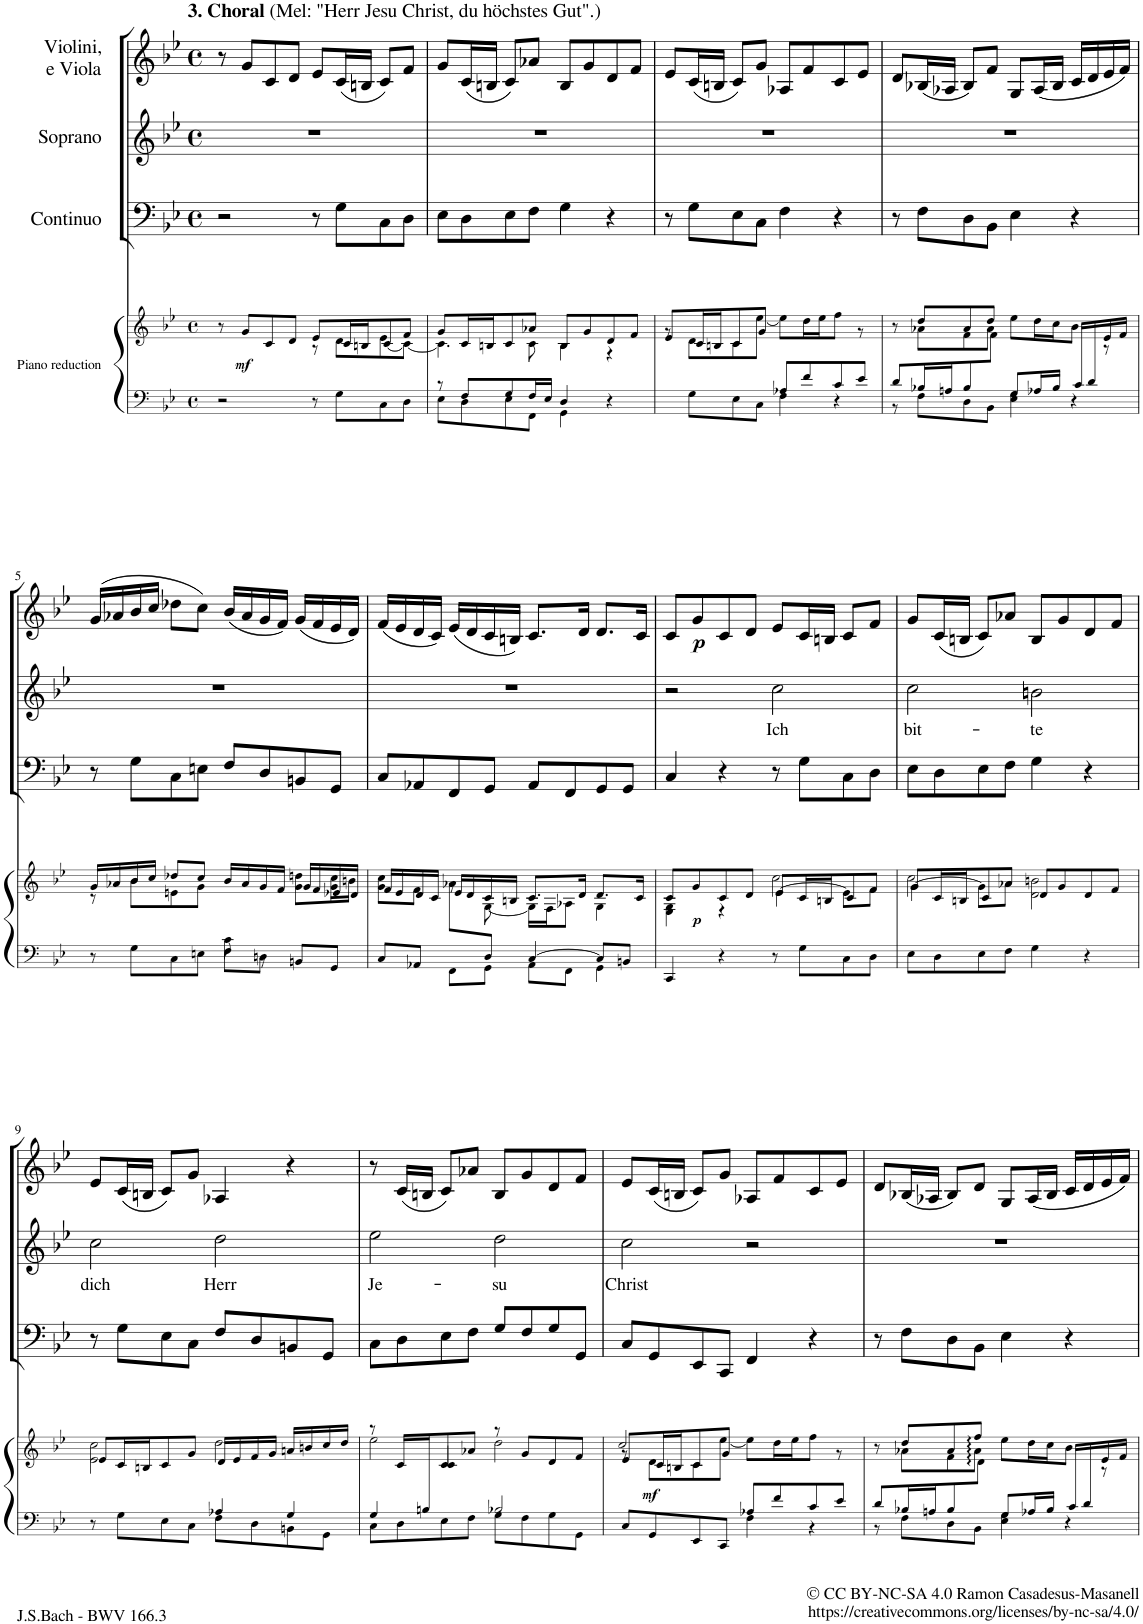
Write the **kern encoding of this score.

**kern	**kern	**dynam	**kern	**kern	**text	**kern	**dynam
*part4	*part4	*part4	*part3	*part2	*part2	*part1	*part1
*staff5	*staff4	*staff4/5	*staff3	*staff2	*staff2	*staff1	*staff1
*I"Piano reduction	*	*	*I"Continuo	*I"Soprano	*	*I"Violini, e Viola	*
*I'Pno	*	*	*	*	*	*	*
*stria5	*stria5	*	*	*	*	*	*
*clefF4	*clefG2	*	*clefF4	*clefG2	*	*clefG2	*
*k[b-e-]	*k[b-e-]	*	*k[b-e-]	*k[b-e-]	*	*k[b-e-]	*
*M4/4	*M4/4	*	*M4/4	*M4/4	*	*M4/4	*
*met(c)	*met(c)	*	*met(c)	*met(c)	*	*met(c)	*
=1	=1	=1	=1	=1	=1	=1	=1
*	*^	*	*	*	*	*	*
!	!	!	!	!	!	!	!LO:TX:a:B:t=3. Choral	!
!	!	!	!	!	!	!	!LO:TX:a:t=(Mel&colon; "Herr Jesu Christ, du höchstes Gut".)	!
2r	8r	8ryy	.	2r	1r	.	8r	.
!	!	!	!LO:DY:b	!	!	!	!	!
.	8g/L	8ryy	mf	.	.	.	8g/L	.
.	8c/	4ryy	.	.	.	.	8c/	.
.	8d/J	.	.	.	.	.	8d/J	.
8r	8e-/L	8r	.	8r	.	.	8e-/L	.
8G\L	16c/L	8d\L	.	8G\L	.	.	(16c/L	.
.	16Bn/J	.	.	.	.	.	16Bn/JJ	.
8C\	[<8c/	8e-\	.	8C\	.	.	8c/L)	.
8D\J	8f/J	8c\J_	.	8D\J	.	.	8f/J	.
=2	=2	=2	=2	=2	=2	=2	=2	=2
*^	*	*	*	*	*	*	*	*
8r	8E-\L	8g/L	4.c\]	.	8E-\L	1r	.	8g/L	.
8F/L	8D\	16c/L	.	.	8D\	.	.	(16c/L	.
.	.	16Bn/J	.	.	.	.	.	16Bn/JJ	.
8G/	8E-\	8c/	.	.	8E-\	.	.	8c/L)	.
16F/L	8FF\J	8a-X/J	8c\	.	8F\J	.	.	8a-X/J	.
16E-/JJ	.	.	.	.	.	.	.	.	.
4D/	4GG\	8B/L	4B\	.	4G\	.	.	8B/L	.
.	.	8g/	.	.	.	.	.	8g/	.
4r	4ryy	8d/	4r	.	4r	.	.	8d/	.
.	.	8f/J	.	.	.	.	.	8f/J	.
=3	=3	=3	=3	=3	=3	=3	=3	=3	=3
2ryy	8ryy	8e-/L	8r	.	8r	1r	.	8e-/L	.
.	8G\L	16c/L	8d\L	.	8G\L	.	.	(16c/L	.
.	.	16Bn/J	.	.	.	.	.	16Bn/JJ	.
.	8E-\	8c/	8c\	.	8E-\	.	.	8c/L)	.
.	8C\J	8g/J	[8ee-\J	.	8C\J	.	.	8g/J	.
8A-X/L	4F\	2ryy	8ee-\L]	.	4F\	.	.	8A-X/L	.
8f/	.	.	16dd\L	.	.	.	.	8f/	.
.	.	.	16ee-\J	.	.	.	.	.	.
8c/	4r	.	8ff\J	.	4r	.	.	8c/	.
8e-/J	.	.	8r	.	.	.	.	8e-/J	.
=4	=4	=4	=4	=4	=4	=4	=4	=4	=4
*	*^	*	*^	*	*	*	*	*	*
2.ryy	8d/L	8r	8r	8ryy	4.ryy	.	8r	1r	.	8d/L	.
.	16B-X/L	8F\L	8dd/L	8a-X\L	.	.	8F\L	.	.	(16B-X/L	.
.	16An/J	.	.	.	.	.	.	.	.	16A-X/JJ	.
.	8B-/	8D\	8a-/	8f\	.	.	8D\	.	.	8B-/L)	.
.	8ryy	8BB-\J	8dd/J	8a-\J	8f\J	.	8BB-\J	.	.	8f/J	.
.	8G/L	4E-\ 4G\	4ryy	8ee-\L	2ryy	.	4E-\	.	.	8G/L	.
.	16A-X/L	.	.	16dd\L	.	.	.	.	.	(16A-/L	.
.	16B-/JJ	.	.	16cc\J	.	.	.	.	.	16B-/JJ	.
16c/LL	4r	4ryy	8ryy	8b-\J	.	.	4r	.	.	16c/LL	.
16d/	.	.	.	.	.	.	.	.	.	16d/	.
8ryy	.	.	16e-/	8r	.	.	.	.	.	16e-/	.
.	.	.	16f/JJ	.	.	.	.	.	.	16f/JJ)	.
*	*v	*v	*	*	*	*	*	*	*	*	*
*	*	*	*v	*v	*	*	*	*	*	*
!!LO:LB:g=z
=5	=5	=5	=5	=5	=5	=5	=5	=5	=5
2ryy	8r	16g/LL	8r	.	8r	1r	.	(16g/LL	.
.	.	16a-X/	.	.	.	.	.	16a-X/	.
.	8G\L	16b-/	8b-\L	.	8G\L	.	.	16b-/	.
.	.	16cc/JJ	.	.	.	.	.	16cc/JJ	.
.	8C\	8dd-X/L	8en\	.	8C\	.	.	8dd-X\L	.
.	8En\J	8cc/J	8g\J	.	8En\J	.	.	8cc\J)	.
8c\	8F\L	16b-/LL	8ryy	.	8F/L	.	.	(16b-/LL	.
.	.	16a-/	.	.	.	.	.	16a-/	.
4.ryy	8Dn\J	16g/	8r	.	8D/	.	.	16g/	.
.	.	16f/JJ	.	.	.	.	.	16f/JJ)	.
.	8BBn/L	16g/LL	8g\ 8ddn\L	.	8BBn/	.	.	(16g/LL	.
.	.	16f/	.	.	.	.	.	16f/	.
.	8GG/J	16e-X/	16g\ 16cc\L	.	8GG/J	.	.	16e-/	.
.	.	16d/JJ	16bn\JJ	.	.	.	.	16d/JJ)	.
=6	=6	=6	=6	=6	=6	=6	=6	=6	=6
*	*	*	*^	*	*	*	*	*	*
8C/L	4ryy	16f/LL	8g\ 8cc\L	4ryy	.	8C/L	1r	.	(16f/LL	.
.	.	16e-/	.	.	.	.	.	.	16e-/	.
8AA-X/J	.	16d/	8f\J	.	.	8AA-X/	.	.	16d/	.
.	.	16c/JJ	.	.	.	.	.	.	16c/JJ)	.
8ryy	8FF\L	16e-/LL	8r	8a-X\L	.	8FF/	.	.	(16e-/LL	.
.	.	16d/	.	.	.	.	.	.	16d/	.
8D/J	8GG\J	16c/	[8G\	2ryy	.	8GG/J	.	.	16c/	.
.	.	16Bn/JJ	.	.	.	.	.	.	16Bn/JJ)	.
[4C/	8AA-\L	8.c/L	16G\LL]	.	.	8AA-/L	.	.	8.c/L	.
.	.	.	16F\J	.	.	.	.	.	.	.
.	8FF\J	.	8A-X\J	.	.	8FF/	.	.	.	.
.	.	16d/Jk	.	.	.	.	.	.	16d/Jk	.
8C/L]	4GG\	8.d/L	4G\	.	.	8GG/	.	.	8.d/L	.
8BBn/J	.	.	.	8ryy	.	8GG/J	.	.	.	.
.	.	16c/Jk	.	.	.	.	.	.	16c/Jk	.
*v	*v	*	*	*	*	*	*	*	*	*
=7	=7	=7	=7	=7	=7	=7	=7	=7	=7
4CC/	8c/L	4E-\ 4G\	2ryy	.	4C/	2r	.	8c/L	.
!	!	!	!	!LO:DY:b	!	!	!	!	!LO:DY:b
.	8g/	.	.	p	.	.	.	8g/	p
4r	8c/	4r	.	.	4r	.	.	8c/	.
.	8d/J	.	.	.	.	.	.	8d/J	.
!	!	!	!	!	!	!	!LO:LY:b	!	!
8r	8e-/L	[>4e-\	2cc\	.	8r	2cc\	Ich	8e-/L	.
8G\L	16c/L	.	.	.	8G\L	.	.	16c/L	.
.	16Bn/J	.	.	.	.	.	.	16Bn/JJ	.
8C\	8c/	8e-\L]	.	.	8C\	.	.	8c/L	.
8D\J	8f/J	8f\J	.	.	8D\J	.	.	8f/J	.
=8	=8	=8	=8	=8	=8	=8	=8	=8	=8
!	!	!	!	!	!	!	!LO:LY:b	!	!
8E-\L	8g/L	[>4g\	2cc\	.	8E-\L	2cc\	bit-	8g/L	.
8D\	16c/L	.	.	.	8D\	.	.	(16c/L	.
.	16Bn/J	.	.	.	.	.	.	16Bn/JJ	.
8E-\	8c/	8g\L]	.	.	8E-\	.	.	8c/L)	.
8F\J	8a-X/J	8a-\J	.	.	8F\J	.	.	8a-X/J	.
!	!	!	!	!	!	!	!LO:LY:b	!	!
4G\	8d/L	2d\ 2bn\	2ryy	.	4G\	2bn\	-te	8B/L	.
.	8g/	.	.	.	.	.	.	8g/	.
4r	8d/	.	.	.	4r	.	.	8d/	.
.	8f/J	.	.	.	.	.	.	8f/J	.
*	*	*v	*v	*	*	*	*	*	*
!!LO:LB:g=z
=9	=9	=9	=9	=9	=9	=9	=9	=9
*^	*	*	*	*	*	*	*	*
!	!	!	!	!	!	!	!LO:LY:b	!	!
8r	8ryy	8e-/L	2e-\ 2cc\	.	8r	2cc\	dich	8e-/L	.
8ryy	8G\L	16c/L	.	.	8G\L	.	.	(16c/L	.
.	.	16Bn/J	.	.	.	.	.	16Bn/JJ	.
4ryy	8E-\	8c/	.	.	8E-\	.	.	8c/L)	.
.	8C\J	8g/J	.	.	8C\J	.	.	8g/J	.
!	!	!	!	!	!	!	!LO:LY:b	!	!
4A-X/	8F\L	16d/LL	2dd\	.	8F/L	2dd\	Herr	4A-X/	.
.	.	16e-/	.	.	.	.	.	.	.
.	8D\	16f/	.	.	8D/	.	.	.	.
.	.	16g/JJ	.	.	.	.	.	.	.
4G/	8BBn\	16an/LL	.	.	8BBn/	.	.	4r	.
.	.	16bn/	.	.	.	.	.	.	.
.	8GG\J	16cc/	.	.	8GG/J	.	.	.	.
.	.	16dd/JJ	.	.	.	.	.	.	.
=10	=10	=10	=10	=10	=10	=10	=10	=10	=10
*	*^	*	*^	*	*	*	*	*	*
!	!	!	!	!	!	!	!	!	!LO:LY:b	!	!
8.ryy	4G/	8C\L	8r	2ee-\	4ryy	.	8C\L	2ee-\	Je-	8r	.
.	.	8D\	16c/LL	.	.	.	8D\	.	.	(16c/LL	.
16Bn/J	.	.	16ryy	.	.	.	.	.	.	16Bn/JJ	.
2.ryy	4ryy	8E-\	8c/	.	4c/	.	8E-\	.	.	8c/L)	.
.	.	8F\J	8a-X/J	.	.	.	8F\J	.	.	8a-X/J	.
!	!	!	!	!	!	!	!	!	!LO:LY:b	!	!
.	2B-X/	8G\L	8r	2dd\	2ryy	.	8G/L	2dd\	-su	8B/L	.
.	.	8F\	8g/L	.	.	.	8F/	.	.	8g/	.
.	.	8G\	8d/	.	.	.	8G/	.	.	8d/	.
.	.	8GG\J	8f/J	.	.	.	8GG/J	.	.	8f/J	.
=11	=11	=11	=11	=11	=11	=11	=11	=11	=11	=11	=11
!	!	!	!	!	!	!	!	!	!LO:LY:b	!	!
2ryy	2ryy	8C/L	8e-/L	8r	2cc/	.	8C/L	2cc\	Christ	8e-/L	.
!	!	!	!	!	!	!LO:DY:b	!	!	!	!	!
.	.	8GG/	16c/L	8d\L	.	mf	8GG/	.	.	(16c/L	.
.	.	.	16Bn/J	.	.	.	.	.	.	16Bn/JJ	.
.	.	8EE-/	8c/	8c\	.	.	8EE-/	.	.	8c/L)	.
.	.	8CC/J	8g/J	[8ee-\J	.	.	8CC/J	.	.	8g/J	.
8A-X/L	2ryy	4F\	2ryy	8ee-\L]	2ryy	.	4FF/	2r	.	8A-X/L	.
8f/	.	.	.	16dd\L	.	.	.	.	.	8f/	.
.	.	.	.	16ee-\J	.	.	.	.	.	.	.
8c/	.	4r	.	8ff\J	.	.	4r	.	.	8c/	.
8e-/J	.	.	.	8r	.	.	.	.	.	8e-/J	.
=12	=12	=12	=12	=12	=12	=12	=12	=12	=12	=12	=12
2.ryy	8d/L	8r	8r	8ryy	4.ryy	.	8r	1r	.	8d/L	.
.	16B-X/L	8F\L	8dd/L	8a-X\L	.	.	8F\L	.	.	(16B-X/L	.
.	16An/J	.	.	.	.	.	.	.	.	16A-X/JJ	.
.	8B-/	8D\	8a-/	8f\	.	.	8D\	.	.	8B-/L)	.
.	8ryy	8BB-\J	8ff/J	8a-\J	8d\J	.	8BB-\J	.	.	8d/J	.
.	8G/L	4E-\ 4G\	4ryy	8ee-\L	2ryy	.	4E-\	.	.	8G/L	.
.	16A-X/L	.	.	16dd\L	.	.	.	.	.	(16A-/L	.
.	16B-/JJ	.	.	16cc\J	.	.	.	.	.	16B-/JJ	.
16c/LL	4r	4ryy	8ryy	8b-\J	.	.	4r	.	.	16c/LL	.
16d/	.	.	.	.	.	.	.	.	.	16d/	.
8ryy	.	.	16e-/	8r	.	.	.	.	.	16e-/	.
.	.	.	16f/JJ	.	.	.	.	.	.	16f/JJ)	.
*v	*v	*v	*	*	*	*	*	*	*	*	*
*	*v	*v	*v	*	*	*	*	*	*
=	=	=	=	=	=	=	=
*-	*-	*-	*-	*-	*-	*-	*-
